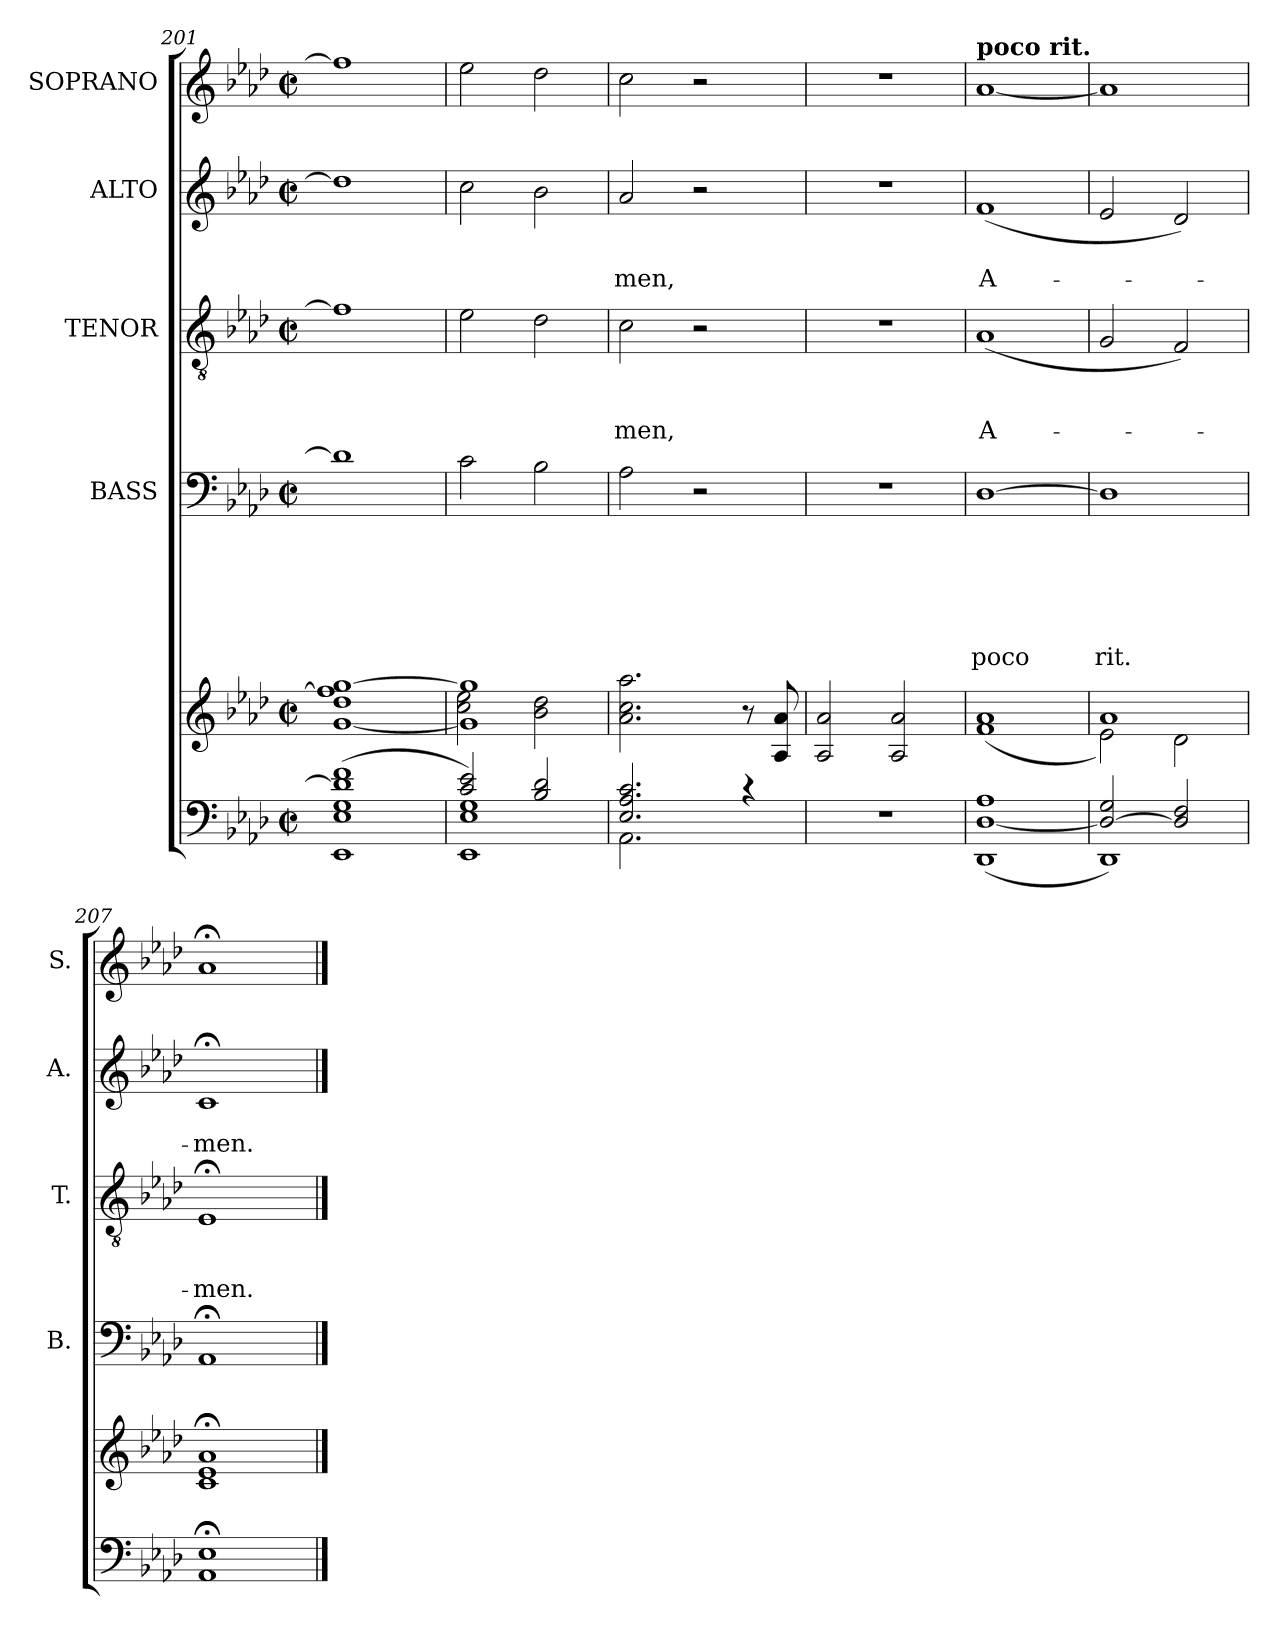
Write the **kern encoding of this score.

**kern	**kern	**kern	**text	**text	**text	**text	**text	**text	**kern	**text	**text	**text	**kern	**text	**text	**kern
*part6	*part5	*part4	*part4	*part4	*part4	*part4	*part4	*part4	*part3	*part3	*part3	*part3	*part2	*part2	*part2	*part1
*staff6	*staff5	*staff4	*staff4	*staff4	*staff4	*staff4	*staff4	*staff4	*staff3	*staff3	*staff3	*staff3	*staff2	*staff2	*staff2	*staff1
*	*	*I"BASS	*	*	*	*	*	*	*I"TENOR	*	*	*	*I"ALTO	*	*	*I"SOPRANO
*	*	*I'B.	*	*	*	*	*	*	*I'T.	*	*	*	*I'A.	*	*	*I'S.
*clefF4	*clefG2	*clefF4	*	*	*	*	*	*	*clefGv2	*	*	*	*clefG2	*	*	*clefG2
*k[b-e-a-d-]	*k[b-e-a-d-]	*k[b-e-a-d-]	*	*	*	*	*	*	*k[b-e-a-d-]	*	*	*	*k[b-e-a-d-]	*	*	*k[b-e-a-d-]
*A-:	*A-:	*A-:	*	*	*	*	*	*	*A-:	*	*	*	*A-:	*	*	*A-:
*M2/2	*M2/2	*M2/2	*	*	*	*	*	*	*M2/2	*	*	*	*M2/2	*	*	*M2/2
*met(c|)	*met(c|)	*met(c|)	*	*	*	*	*	*	*met(c|)	*	*	*	*met(c|)	*	*	*met(c|)
=201	=201	=201	=201	=201	=201	=201	=201	=201	=201	=201	=201	=201	=201	=201	=201	=201
(<1EE- 1E- 1G 1d-] 1f	[<1g 1dd- 1ff] [>1gg	1d-]	.	.	.	.	.	.	1f]	.	.	.	1dd-]	.	.	1ff]
=202	=202	=202	=202	=202	=202	=202	=202	=202	=202	=202	=202	=202	=202	=202	=202	=202
*^	*^	*	*	*	*	*	*	*	*	*	*	*	*	*	*	*
2c/ 2e-/	1EE- 1E- 1G)	1g] 1gg]	2cc\ 2ee-\	2c\	.	.	.	.	.	.	2e-\	.	.	.	2cc\	.	.	2ee-\
2B-/ 2d-/	.	.	2b-\ 2dd-\	2B-\	.	.	.	.	.	.	2d-\	.	.	.	2b-\	.	.	2dd-\
=203	=203	=203	=203	=203	=203	=203	=203	=203	=203	=203	=203	=203	=203	=203	=203	=203	=203	=203
!	!	!	!	!	!	!	!	!	!	!	!	!	!	!LO:LY:b	!	!	!LO:LY:b	!
*	*	*v	*v	*	*	*	*	*	*	*	*	*	*	*	*	*	*	*
2.E-/ 2.A-/ 2.c/	2.AA-\	2.a-\ 2.cc\ 2.aa-\	2A-\	.	.	.	.	.	.	2c\	.	.	-men,	2a-/	.	-men,	2cc\
.	.	.	2r	.	.	.	.	.	.	2r	.	.	.	2r	.	.	2r
4rc	4ryy	8r	.	.	.	.	.	.	.	.	.	.	.	.	.	.	.
.	.	8A-/ 8a-/	.	.	.	.	.	.	.	.	.	.	.	.	.	.	.
*v	*v	*	*	*	*	*	*	*	*	*	*	*	*	*	*	*	*
=204	=204	=204	=204	=204	=204	=204	=204	=204	=204	=204	=204	=204	=204	=204	=204	=204
1r	2A-/ 2a-/	1r	.	.	.	.	.	.	1r	.	.	.	1r	.	.	1r
.	2A-/ 2a-/	.	.	.	.	.	.	.	.	.	.	.	.	.	.	.
=205	=205	=205	=205	=205	=205	=205	=205	=205	=205	=205	=205	=205	=205	=205	=205	=205
!	!	!	!	!	!	!	!	!	!	!	!	!	!	!	!	!LO:TX:a:B:t=poco rit.
!	!	!	!	!	!	!	!	!LO:LY:b	!	!	!	!LO:LY:b	!	!	!LO:LY:b	!
(<1DD- [>1D- 1A-	(<1f 1a-	[>1D-	.	.	.	.	.	poco	(<1A-	.	.	A-	(<1f	.	A-	[<1a-
=206	=206	=206	=206	=206	=206	=206	=206	=206	=206	=206	=206	=206	=206	=206	=206	=206
*^	*^	*	*	*	*	*	*	*	*	*	*	*	*	*	*	*
!	!	!	!	!	!	!	!	!	!	!LO:LY:b:rj	!	!	!	!	!	!	!	!
2D-/_ 2G/	1DD-)	1a-	2e-\)	1D-]	.	.	.	.	.	rit.	2G/	.	.	.	2e-/	.	.	1a-]
2D-/] 2F/	.	.	2d-\	.	.	.	.	.	.	.	2F/)	.	.	.	2d-/)	.	.	.
*v	*v	*	*	*	*	*	*	*	*	*	*	*	*	*	*	*	*	*
=207	=207	=207	=207	=207	=207	=207	=207	=207	=207	=207	=207	=207	=207	=207	=207	=207	=207
!	!	!	!	!	!	!	!	!	!	!	!	!	!LO:LY:b	!	!	!LO:LY:b	!
*	*v	*v	*	*	*	*	*	*	*	*	*	*	*	*	*	*	*
1AA-; 1E-;	1c; 1e-; 1a-;	1AA-;	.	.	.	.	.	.	1E-;	.	.	-men.	1c;	.	-men.	1a-;
==	==	==	==	==	==	==	==	==	==	==	==	==	==	==	==	==
*-	*-	*-	*-	*-	*-	*-	*-	*-	*-	*-	*-	*-	*-	*-	*-	*-
